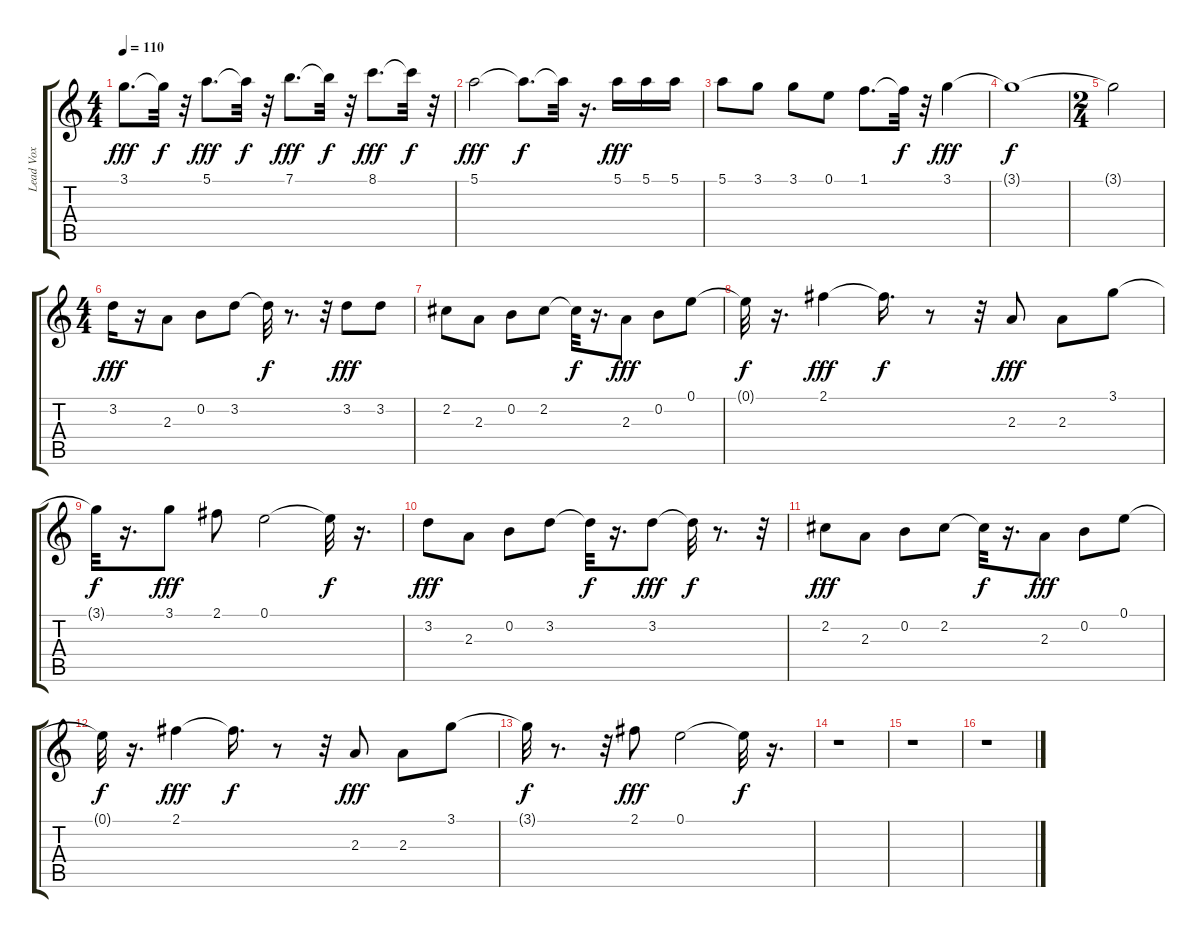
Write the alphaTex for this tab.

\track ("Lead Vox" "Lead Vox") {instrument acousticguitarsteel}
\staff {score tabs}
\tuning (E4 B3 G3 D3 A2 E2) {hide}
\ts (4 4)
\tempo 110
\clef g2
\ks c
3.1.8{d dy fff} 3.1{t}.32{dy f} r.32 5.1.8{d dy fff} 5.1{t}.32{dy f} r.32 7.1.8{d dy fff} 7.1{t}.32{dy f} r.32 8.1.8{d dy fff} 8.1{t}.32{dy f} r.32 |
5.1.2{dy fff} 5.1{t}.8{d dy f} 5.1{t}.32 r.16{d} 5.1.16{dy fff} 5.1.16 5.1.16 |
5.1.8 3.1.8 3.1.8 0.1.8 1.1.8{d} 1.1{t}.32{dy f} r.32 3.1.4{dy fff} |
3.1{t}.1{dy f} |
\ts (2 4)
3.1{t}.2 |
\ts (4 4)
3.2.16{dy fff} r.16 2.3.8 0.2.8 3.2.8 3.2{t}.32{dy f} r.8{d} r.32 3.2.8{dy fff} 3.2.8 |
2.2.8 2.3.8 0.2.8 2.2.8 2.2{t}.32{dy f} r.16{d} 2.3.8{dy fff} 0.2.8 0.1.8 |
0.1{t}.32{dy f} r.16{d} 2.1.4{dy fff} 2.1{t}.16{d dy f} r.8 r.32 2.3.8{dy fff} 2.3.8 3.1.8 |
3.1{t}.32{dy f} r.16{d} 3.1.8{dy fff} 2.1.8 0.1.2 0.1{t}.32{dy f} r.16{d} |
3.2.8{dy fff} 2.3.8 0.2.8 3.2.8 3.2{t}.32{dy f} r.16{d} 3.2.8{dy fff} 3.2{t}.32{dy f} r.8{d} r.32 |
2.2.8{dy fff} 2.3.8 0.2.8 2.2.8 2.2{t}.32{dy f} r.16{d} 2.3.8{dy fff} 0.2.8 0.1.8 |
0.1{t}.32{dy f} r.16{d} 2.1.4{dy fff} 2.1{t}.16{d dy f} r.8 r.32 2.3.8{dy fff} 2.3.8 3.1.8 |
3.1{t}.32{dy f} r.8{d} r.32 2.1.8{dy fff} 0.1.2 0.1{t}.32{dy f} r.16{d} |
r.1 |
r.1 |
r.1
